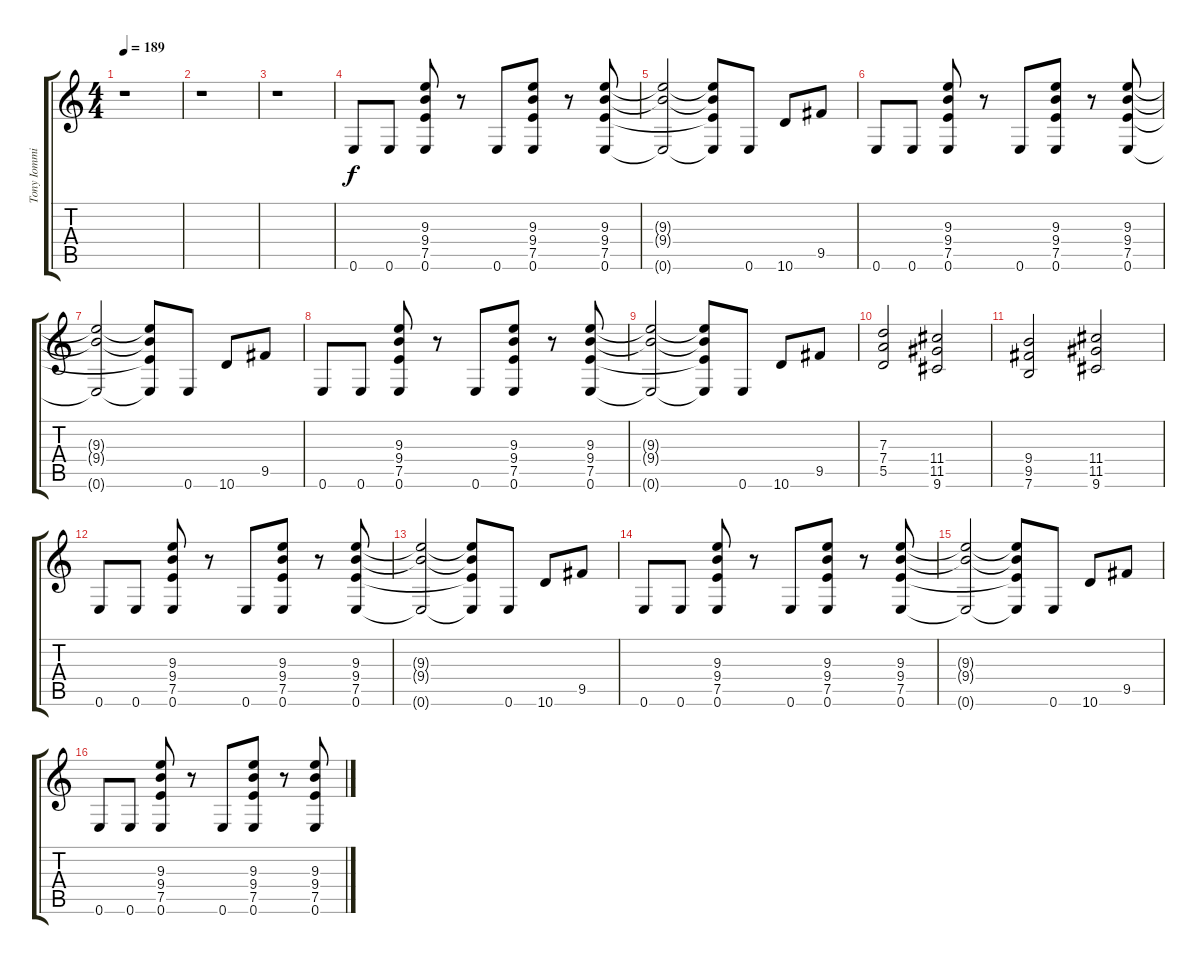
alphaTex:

\track ("Tony Iommi" "Tony Iommi") {instrument overdrivenguitar}
\staff {score tabs}
\tuning (E4 B3 G3 D3 A2 E2) {hide}
\ts (4 4)
\tempo 189
\clef g2
\ks c
r.1{dy f} |
r.1 |
r.1 |
0.6.8 0.6.8 (9.3 9.4 7.5 0.6).8 r.8 0.6.8 (9.3 9.4 7.5 0.6).8 r.8 (9.3 9.4 7.5 0.6).8 |
(9.3{t} 9.4{t} 0.6{t}).2 (9.3{t} 9.4{t} 7.5{t} 0.6{t}).8 0.6.8 10.6.8 9.5.8 |
0.6.8 0.6.8 (9.3 9.4 7.5 0.6).8 r.8 0.6.8 (9.3 9.4 7.5 0.6).8 r.8 (9.3 9.4 7.5 0.6).8 |
(9.3{t} 9.4{t} 0.6{t}).2 (9.3{t} 9.4{t} 7.5{t} 0.6{t}).8 0.6.8 10.6.8 9.5.8 |
0.6.8 0.6.8 (9.3 9.4 7.5 0.6).8 r.8 0.6.8 (9.3 9.4 7.5 0.6).8 r.8 (9.3 9.4 7.5 0.6).8 |
(9.3{t} 9.4{t} 0.6{t}).2 (9.3{t} 9.4{t} 7.5{t} 0.6{t}).8 0.6.8 10.6.8 9.5.8 |
(7.3 7.4 5.5).2 (11.4 11.5 9.6).2 |
(9.4 9.5 7.6).2 (11.4 11.5 9.6).2 |
0.6.8 0.6.8 (9.3 9.4 7.5 0.6).8 r.8 0.6.8 (9.3 9.4 7.5 0.6).8 r.8 (9.3 9.4 7.5 0.6).8 |
(9.3{t} 9.4{t} 0.6{t}).2 (9.3{t} 9.4{t} 7.5{t} 0.6{t}).8 0.6.8 10.6.8 9.5.8 |
0.6.8 0.6.8 (9.3 9.4 7.5 0.6).8 r.8 0.6.8 (9.3 9.4 7.5 0.6).8 r.8 (9.3 9.4 7.5 0.6).8 |
(9.3{t} 9.4{t} 0.6{t}).2 (9.3{t} 9.4{t} 7.5{t} 0.6{t}).8 0.6.8 10.6.8 9.5.8 |
0.6.8 0.6.8 (9.3 9.4 7.5 0.6).8 r.8 0.6.8 (9.3 9.4 7.5 0.6).8 r.8 (9.3 9.4 7.5 0.6).8
